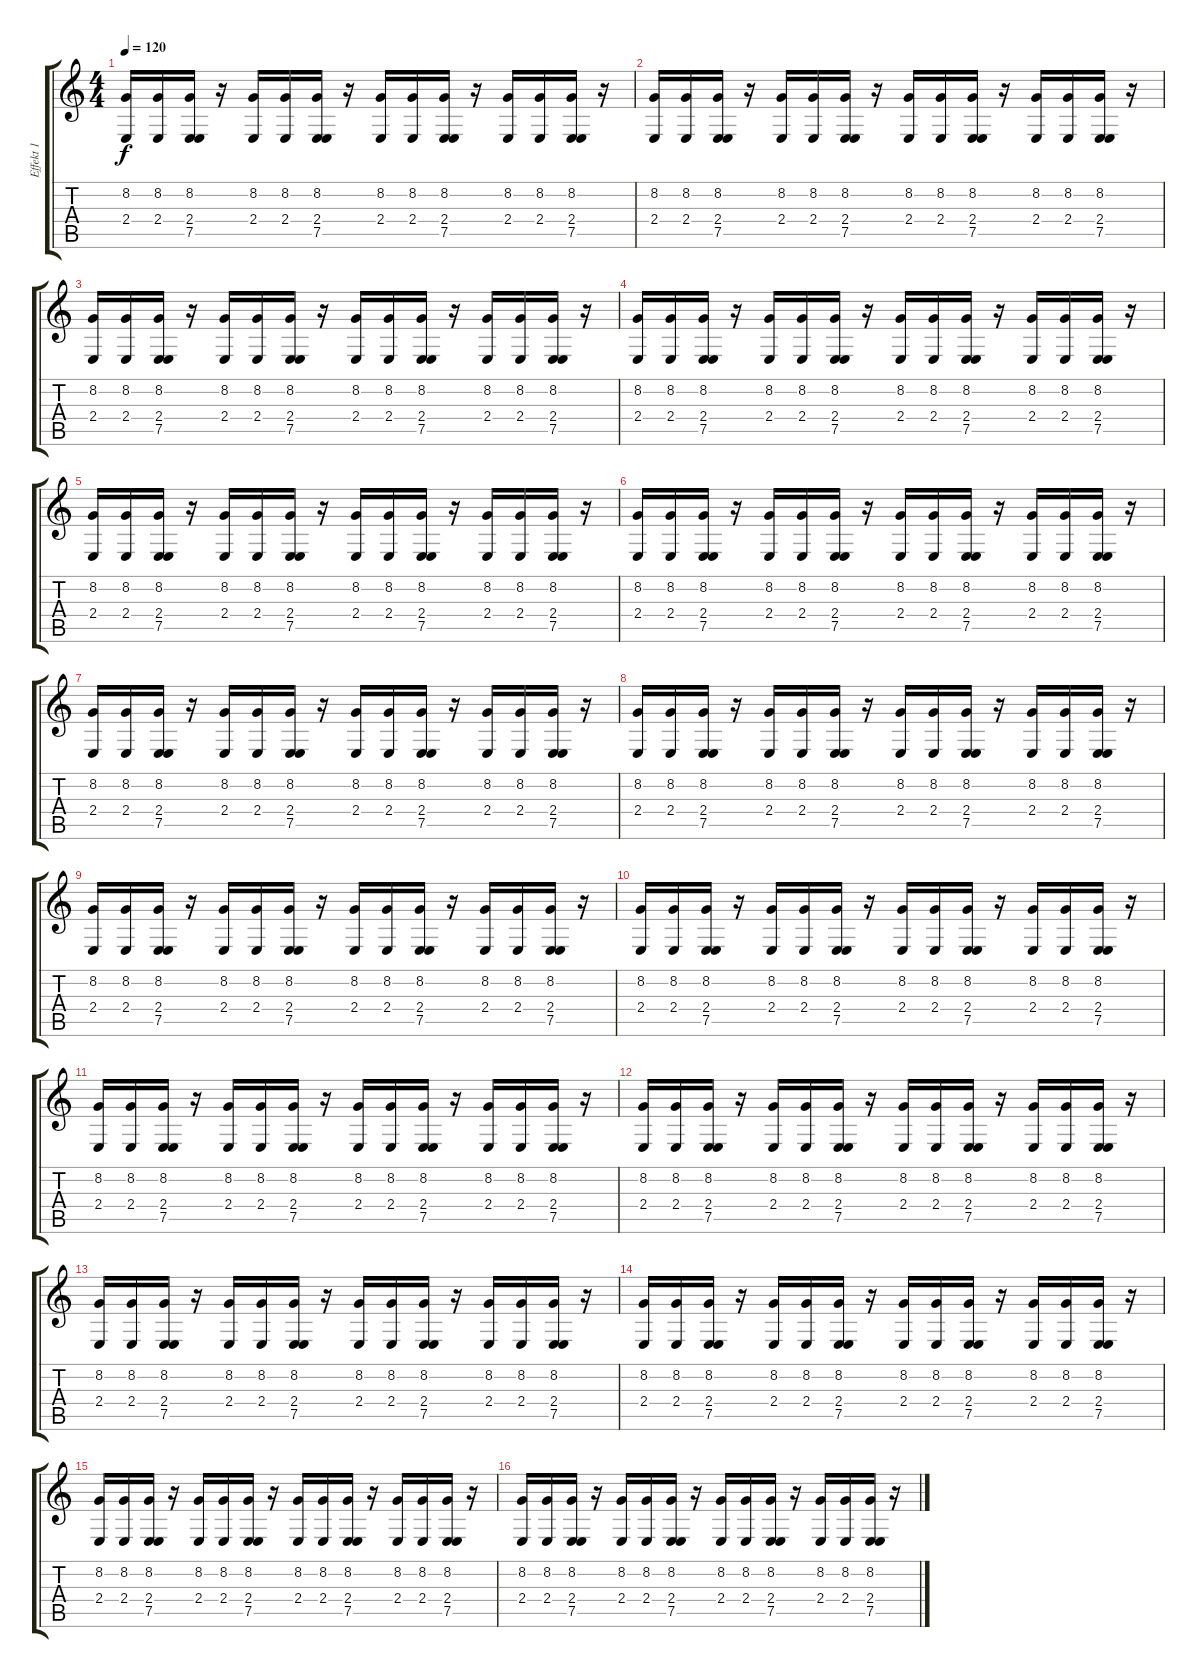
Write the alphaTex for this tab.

\track ("Effekt 1" "Effekt 1") {instrument pad3polysynth}
\staff {score tabs}
\tuning (E4 B3 G3 D3 A2 E2) {hide}
\ts (4 4)
\tempo 120
\clef g2
\ks c
(8.2 2.4).16{dy f} (8.2 2.4).16 (8.2 2.4 7.5).16 r.16 (8.2 2.4).16 (8.2 2.4).16 (8.2 2.4 7.5).16 r.16 (8.2 2.4).16 (8.2 2.4).16 (8.2 2.4 7.5).16 r.16 (8.2 2.4).16 (8.2 2.4).16 (8.2 2.4 7.5).16 r.16 |
(8.2 2.4).16 (8.2 2.4).16 (8.2 2.4 7.5).16 r.16 (8.2 2.4).16 (8.2 2.4).16 (8.2 2.4 7.5).16 r.16 (8.2 2.4).16 (8.2 2.4).16 (8.2 2.4 7.5).16 r.16 (8.2 2.4).16 (8.2 2.4).16 (8.2 2.4 7.5).16 r.16 |
(8.2 2.4).16 (8.2 2.4).16 (8.2 2.4 7.5).16 r.16 (8.2 2.4).16 (8.2 2.4).16 (8.2 2.4 7.5).16 r.16 (8.2 2.4).16 (8.2 2.4).16 (8.2 2.4 7.5).16 r.16 (8.2 2.4).16 (8.2 2.4).16 (8.2 2.4 7.5).16 r.16 |
(8.2 2.4).16 (8.2 2.4).16 (8.2 2.4 7.5).16 r.16 (8.2 2.4).16 (8.2 2.4).16 (8.2 2.4 7.5).16 r.16 (8.2 2.4).16 (8.2 2.4).16 (8.2 2.4 7.5).16 r.16 (8.2 2.4).16 (8.2 2.4).16 (8.2 2.4 7.5).16 r.16 |
(8.2 2.4).16 (8.2 2.4).16 (8.2 2.4 7.5).16 r.16 (8.2 2.4).16 (8.2 2.4).16 (8.2 2.4 7.5).16 r.16 (8.2 2.4).16 (8.2 2.4).16 (8.2 2.4 7.5).16 r.16 (8.2 2.4).16 (8.2 2.4).16 (8.2 2.4 7.5).16 r.16 |
(8.2 2.4).16 (8.2 2.4).16 (8.2 2.4 7.5).16 r.16 (8.2 2.4).16 (8.2 2.4).16 (8.2 2.4 7.5).16 r.16 (8.2 2.4).16 (8.2 2.4).16 (8.2 2.4 7.5).16 r.16 (8.2 2.4).16 (8.2 2.4).16 (8.2 2.4 7.5).16 r.16 |
(8.2 2.4).16 (8.2 2.4).16 (8.2 2.4 7.5).16 r.16 (8.2 2.4).16 (8.2 2.4).16 (8.2 2.4 7.5).16 r.16 (8.2 2.4).16 (8.2 2.4).16 (8.2 2.4 7.5).16 r.16 (8.2 2.4).16 (8.2 2.4).16 (8.2 2.4 7.5).16 r.16 |
(8.2 2.4).16 (8.2 2.4).16 (8.2 2.4 7.5).16 r.16 (8.2 2.4).16 (8.2 2.4).16 (8.2 2.4 7.5).16 r.16 (8.2 2.4).16 (8.2 2.4).16 (8.2 2.4 7.5).16 r.16 (8.2 2.4).16 (8.2 2.4).16 (8.2 2.4 7.5).16 r.16 |
(8.2 2.4).16 (8.2 2.4).16 (8.2 2.4 7.5).16 r.16 (8.2 2.4).16 (8.2 2.4).16 (8.2 2.4 7.5).16 r.16 (8.2 2.4).16 (8.2 2.4).16 (8.2 2.4 7.5).16 r.16 (8.2 2.4).16 (8.2 2.4).16 (8.2 2.4 7.5).16 r.16 |
(8.2 2.4).16 (8.2 2.4).16 (8.2 2.4 7.5).16 r.16 (8.2 2.4).16 (8.2 2.4).16 (8.2 2.4 7.5).16 r.16 (8.2 2.4).16 (8.2 2.4).16 (8.2 2.4 7.5).16 r.16 (8.2 2.4).16 (8.2 2.4).16 (8.2 2.4 7.5).16 r.16 |
(8.2 2.4).16 (8.2 2.4).16 (8.2 2.4 7.5).16 r.16 (8.2 2.4).16 (8.2 2.4).16 (8.2 2.4 7.5).16 r.16 (8.2 2.4).16 (8.2 2.4).16 (8.2 2.4 7.5).16 r.16 (8.2 2.4).16 (8.2 2.4).16 (8.2 2.4 7.5).16 r.16 |
(8.2 2.4).16 (8.2 2.4).16 (8.2 2.4 7.5).16 r.16 (8.2 2.4).16 (8.2 2.4).16 (8.2 2.4 7.5).16 r.16 (8.2 2.4).16 (8.2 2.4).16 (8.2 2.4 7.5).16 r.16 (8.2 2.4).16 (8.2 2.4).16 (8.2 2.4 7.5).16 r.16 |
(8.2 2.4).16 (8.2 2.4).16 (8.2 2.4 7.5).16 r.16 (8.2 2.4).16 (8.2 2.4).16 (8.2 2.4 7.5).16 r.16 (8.2 2.4).16 (8.2 2.4).16 (8.2 2.4 7.5).16 r.16 (8.2 2.4).16 (8.2 2.4).16 (8.2 2.4 7.5).16 r.16 |
(8.2 2.4).16 (8.2 2.4).16 (8.2 2.4 7.5).16 r.16 (8.2 2.4).16 (8.2 2.4).16 (8.2 2.4 7.5).16 r.16 (8.2 2.4).16 (8.2 2.4).16 (8.2 2.4 7.5).16 r.16 (8.2 2.4).16 (8.2 2.4).16 (8.2 2.4 7.5).16 r.16 |
(8.2 2.4).16 (8.2 2.4).16 (8.2 2.4 7.5).16 r.16 (8.2 2.4).16 (8.2 2.4).16 (8.2 2.4 7.5).16 r.16 (8.2 2.4).16 (8.2 2.4).16 (8.2 2.4 7.5).16 r.16 (8.2 2.4).16 (8.2 2.4).16 (8.2 2.4 7.5).16 r.16 |
(8.2 2.4).16 (8.2 2.4).16 (8.2 2.4 7.5).16 r.16 (8.2 2.4).16 (8.2 2.4).16 (8.2 2.4 7.5).16 r.16 (8.2 2.4).16 (8.2 2.4).16 (8.2 2.4 7.5).16 r.16 (8.2 2.4).16 (8.2 2.4).16 (8.2 2.4 7.5).16 r.16
